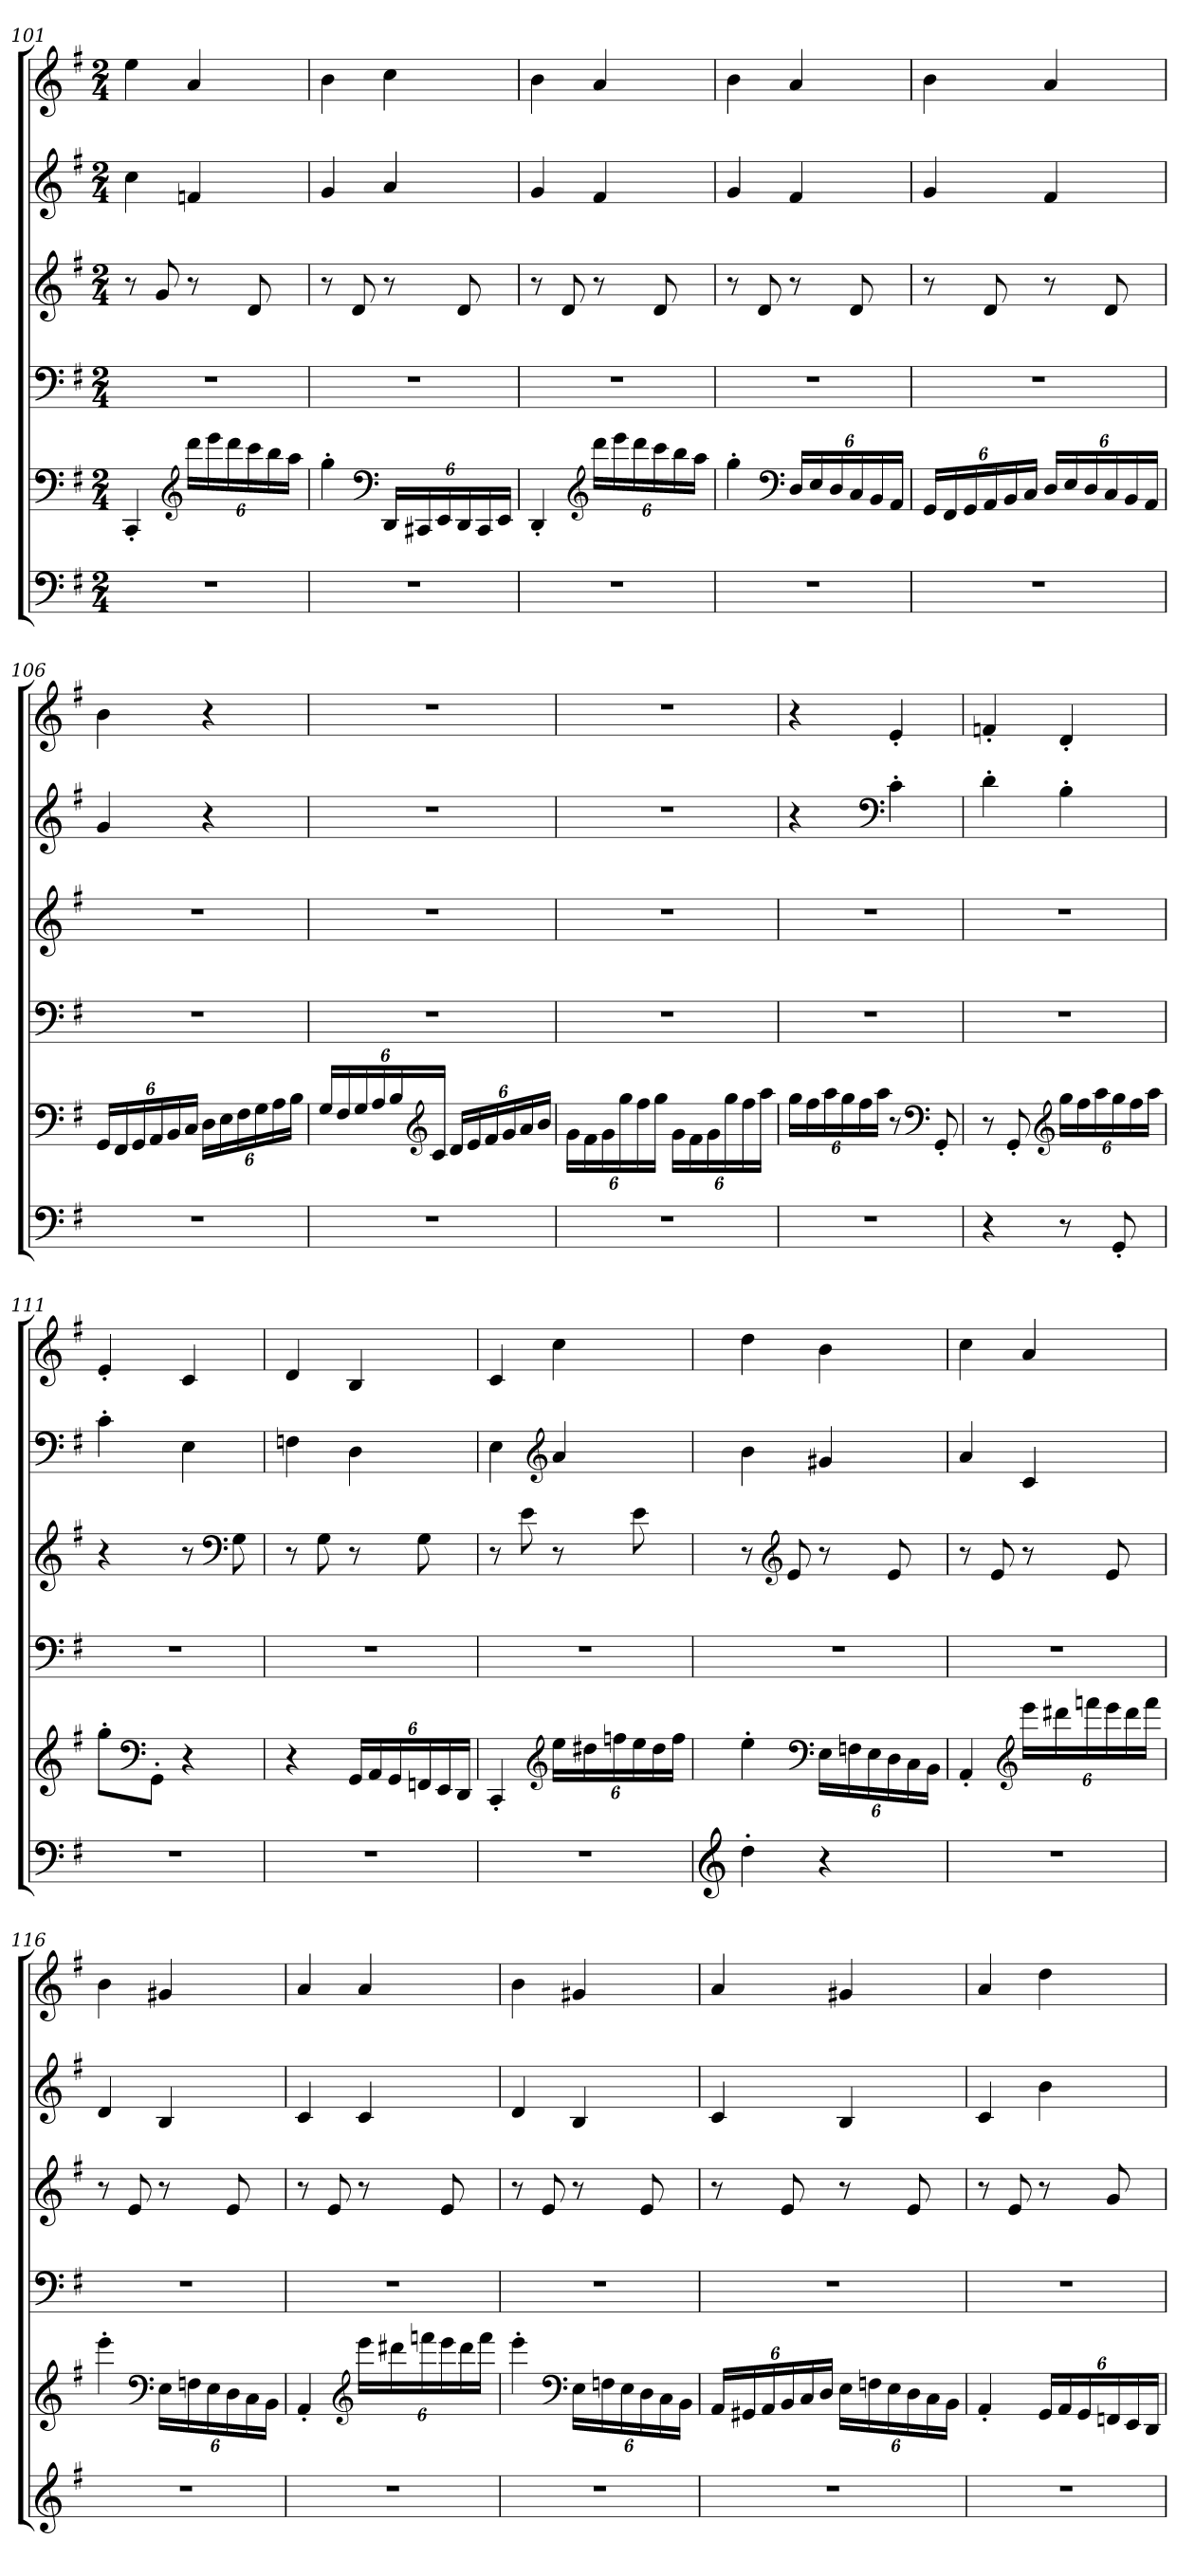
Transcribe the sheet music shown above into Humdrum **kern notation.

**kern	**kern	**kern	**kern	**kern	**kern
*part5	*part5	*part4	*part3	*part2	*part1
*staff6	*staff5	*staff4	*staff3	*staff2	*staff1
!!LO:LB:g=z
*clefF4	*clefF4	*clefF4	*clefG2	*clefG2	*clefG2
*k[f#]	*k[f#]	*k[f#]	*k[f#]	*k[f#]	*k[f#]
*M2/4	*M2/4	*M2/4	*M2/4	*M2/4	*M2/4
*MM96	*MM96	*MM96	*MM96	*MM96	*MM96
=101	=101	=101	=101	=101	=101
2r	4CC'/	2r	8r	4cc\	4ee\
.	.	.	8g/	.	.
*	*clefG2	*	*	*	*
*	*Xbrackettup	*	*	*	*
.	24ddd\LL	.	8r	4fn/	4a/
.	24eee\	.	.	.	.
.	24ddd\	.	.	.	.
.	24ccc\	.	8d/	.	.
.	24bb\	.	.	.	.
.	24aa\JJ	.	.	.	.
=102	=102	=102	=102	=102	=102
2r	4gg'\	2r	8r	4g/	4b\
.	.	.	8d/	.	.
*	*clefF4	*	*	*	*
*	*	*	*	*	*MM96
.	24DD/LL	.	8r	4a/	4cc\
.	24CC#X/	.	.	.	.
.	24EE/	.	.	.	.
.	24DD/	.	8d/	.	.
.	24CC#/	.	.	.	.
.	24EE/JJ	.	.	.	.
=103	=103	=103	=103	=103	=103
2r	4DD'/	2r	8r	4g/	4b\
.	.	.	8d/	.	.
*	*clefG2	*	*	*	*
.	24ddd\LL	.	8r	4f#/	4a/
.	24eee\	.	.	.	.
.	24ddd\	.	.	.	.
.	24ccc\	.	8d/	.	.
.	24bb\	.	.	.	.
.	24aa\JJ	.	.	.	.
!!LO:PB:g=z
=104	=104	=104	=104	=104	=104
2r	4gg'\	2r	8r	4g/	4b\
.	.	.	8d/	.	.
*	*clefF4	*	*	*	*
*	*	*	*	*	*MM96
.	24D/LL	.	8r	4f#/	4a/
.	24E/	.	.	.	.
.	24D/	.	.	.	.
.	24C/	.	8d/	.	.
.	24BB/	.	.	.	.
.	24AA/JJ	.	.	.	.
=105	=105	=105	=105	=105	=105
2r	24GG/LL	2r	8r	4g/	4b\
.	24FF#/	.	.	.	.
.	24GG/	.	.	.	.
.	24AA/	.	8d/	.	.
.	24BB/	.	.	.	.
.	24C/JJ	.	.	.	.
.	24D/LL	.	8r	4f#/	4a/
.	24E/	.	.	.	.
.	24D/	.	.	.	.
.	24C/	.	8d/	.	.
.	24BB/	.	.	.	.
.	24AA/JJ	.	.	.	.
=106	=106	=106	=106	=106	=106
2r	24GG/LL	2r	2r	4g/	4b\
.	24FF#/	.	.	.	.
.	24GG/	.	.	.	.
.	24AA/	.	.	.	.
.	24BB/	.	.	.	.
.	24C/JJ	.	.	.	.
*	*	*	*	*	*MM96
.	24D\LL	.	.	4r	4r
.	24E\	.	.	.	.
.	24F#\	.	.	.	.
.	24G\	.	.	.	.
.	24A\	.	.	.	.
.	24B\JJ	.	.	.	.
!!LO:LB:g=z
=107	=107	=107	=107	=107	=107
2r	24G/LL	2r	2r	2r	2r
.	24F#/	.	.	.	.
.	24G/	.	.	.	.
.	24A/	.	.	.	.
.	24B/	.	.	.	.
*	*clefG2	*	*	*	*
.	24c/JJ	.	.	.	.
.	24d/LL	.	.	.	.
.	24e/	.	.	.	.
.	24f#/	.	.	.	.
.	24g/	.	.	.	.
.	24a/	.	.	.	.
.	24b/JJ	.	.	.	.
=108	=108	=108	=108	=108	=108
2r	24g\LL	2r	2r	2r	2r
.	24f#\	.	.	.	.
.	24g\	.	.	.	.
.	24gg\	.	.	.	.
.	24ff#\	.	.	.	.
.	24gg\JJ	.	.	.	.
.	24g\LL	.	.	.	.
.	24f#\	.	.	.	.
.	24g\	.	.	.	.
.	24gg\	.	.	.	.
.	24ff#\	.	.	.	.
.	24aa\JJ	.	.	.	.
=109	=109	=109	=109	=109	=109
2r	24gg\LL	2r	2r	4r	4r
.	24ff#\	.	.	.	.
.	24aa\	.	.	.	.
.	24gg\	.	.	.	.
.	24ff#\	.	.	.	.
.	24aa\JJ	.	.	.	.
*	*	*	*	*clefF4	*
*	*	*	*	*	*MM96
.	8r	.	.	4c'\	4e'/
*	*clefF4	*	*	*	*
.	8GG'/	.	.	.	.
!!LO:PB:g=z
=110	=110	=110	=110	=110	=110
*	*	*	*	*	*MM96
4r	8r	2r	2r	4d'\	4fn'/
.	8GG'/	.	.	.	.
*	*clefG2	*	*	*	*
8r	24gg\LL	.	.	4B'\	4d'/
.	24ff#\	.	.	.	.
.	24aa\	.	.	.	.
8GG'/	24gg\	.	.	.	.
.	24ff#\	.	.	.	.
.	24aa\JJ	.	.	.	.
=111	=111	=111	=111	=111	=111
2r	8gg'\L	2r	4r	4c'\	4e'/
*	*clefF4	*	*	*	*
.	8GG'\J	.	.	.	.
*	*	*	*	*	*MM96
.	4r	.	8r	4E\	4c/
*	*	*	*clefF4	*	*
.	.	.	8G\	.	.
=112	=112	=112	=112	=112	=112
2r	4r	2r	8r	4Fn\	4d/
.	.	.	8G\	.	.
.	24GG/LL	.	8r	4D\	4B/
.	24AA/	.	.	.	.
.	24GG/	.	.	.	.
.	24FFn/	.	8G\	.	.
.	24EE/	.	.	.	.
.	24DD/JJ	.	.	.	.
=113	=113	=113	=113	=113	=113
2r	4CC'/	2r	8r	4E\	4c/
.	.	.	8e\	.	.
*	*clefG2	*	*	*clefG2	*
*	*	*	*	*	*MM96
.	24ee\LL	.	8r	4a/	4cc\
.	24dd#X\	.	.	.	.
.	24ffn\	.	.	.	.
.	24ee\	.	8e\	.	.
.	24dd#\	.	.	.	.
.	24ff\JJ	.	.	.	.
!!LO:LB:g=z
=114	=114	=114	=114	=114	=114
*clefG2	*	*	*	*	*
*	*	*	*	*	*MM96
4dd'\	4ee'\	2r	8r	4b\	4dd\
*	*	*	*clefG2	*	*
.	.	.	8e/	.	.
*	*clefF4	*	*	*	*
4r	24E\LL	.	8r	4g#X/	4b\
.	24Fn\	.	.	.	.
.	24E\	.	.	.	.
.	24D\	.	8e/	.	.
.	24C\	.	.	.	.
.	24BB\JJ	.	.	.	.
=115	=115	=115	=115	=115	=115
2r	4AA'/	2r	8r	4a/	4cc\
.	.	.	8e/	.	.
*	*clefG2	*	*	*	*
*	*	*	*	*	*MM96
.	24eee\LL	.	8r	4c/	4a/
.	24ddd#X\	.	.	.	.
.	24fffn\	.	.	.	.
.	24eee\	.	8e/	.	.
.	24ddd#\	.	.	.	.
.	24fff\JJ	.	.	.	.
=116	=116	=116	=116	=116	=116
2r	4eee'\	2r	8r	4d/	4b\
.	.	.	8e/	.	.
*	*clefF4	*	*	*	*
.	24E\LL	.	8r	4B/	4g#X/
.	24Fn\	.	.	.	.
.	24E\	.	.	.	.
.	24D\	.	8e/	.	.
.	24C\	.	.	.	.
.	24BB\JJ	.	.	.	.
!!LO:PB:g=z
=117	=117	=117	=117	=117	=117
2r	4AA'/	2r	8r	4c/	4a/
.	.	.	8e/	.	.
*	*clefG2	*	*	*	*
*	*	*	*	*	*MM96
.	24eee\LL	.	8r	4c/	4a/
.	24ddd#X\	.	.	.	.
.	24fffn\	.	.	.	.
.	24eee\	.	8e/	.	.
.	24ddd#\	.	.	.	.
.	24fff\JJ	.	.	.	.
=118	=118	=118	=118	=118	=118
*	*	*	*	*	*MM96
2r	4eee'\	2r	8r	4d/	4b\
.	.	.	8e/	.	.
*	*clefF4	*	*	*	*
.	24E\LL	.	8r	4B/	4g#X/
.	24Fn\	.	.	.	.
.	24E\	.	.	.	.
.	24D\	.	8e/	.	.
.	24C\	.	.	.	.
.	24BB\JJ	.	.	.	.
=119	=119	=119	=119	=119	=119
2r	24AA/LL	2r	8r	4c/	4a/
.	24GG#X/	.	.	.	.
.	24AA/	.	.	.	.
.	24BB/	.	8e/	.	.
.	24C/	.	.	.	.
.	24D/JJ	.	.	.	.
*	*	*	*	*	*MM96
.	24E\LL	.	8r	4B/	4g#X/
.	24Fn\	.	.	.	.
.	24E\	.	.	.	.
.	24D\	.	8e/	.	.
.	24C\	.	.	.	.
.	24BB\JJ	.	.	.	.
!!LO:LB:g=z
=120	=120	=120	=120	=120	=120
2r	4AA'/	2r	8r	4c/	4a/
.	.	.	8e/	.	.
*	*	*	*	*	*MM96
.	24GG/LL	.	8r	4b\	4dd\
.	24AA/	.	.	.	.
.	24GG/	.	.	.	.
.	24FFn/	.	8g/	.	.
.	24EE/	.	.	.	.
.	24DD/JJ	.	.	.	.
=	=	=	=	=	=
*-	*-	*-	*-	*-	*-
